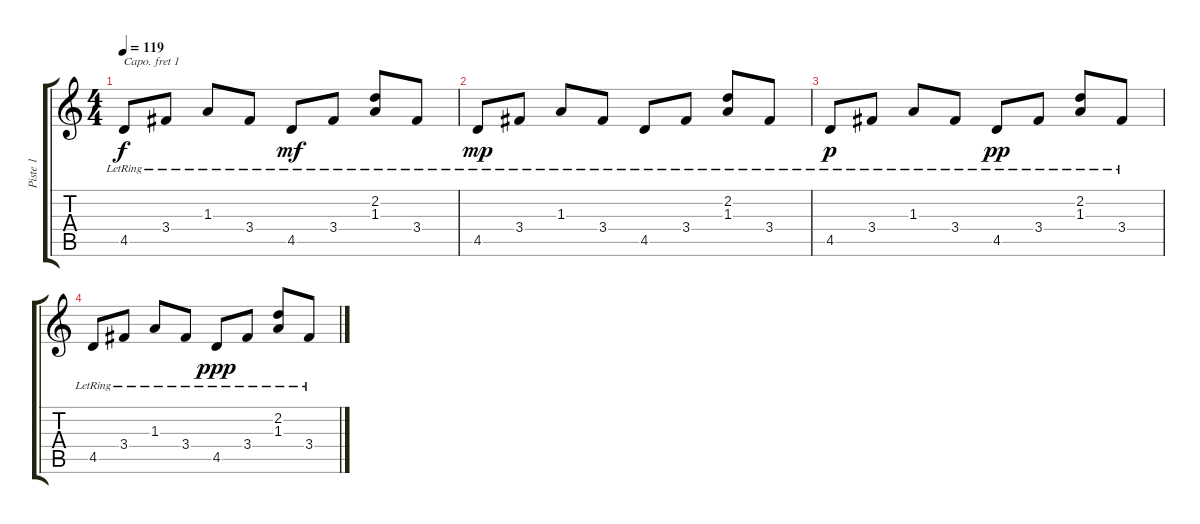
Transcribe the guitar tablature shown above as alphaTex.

\track ("Piste 1" "Piste 1") {instrument acousticguitarnylon}
\staff {score tabs}
\capo 1
\tuning (E4 B3 G3 D3 A2 E2) {hide}
\ts (4 4)
\tempo 119
\clef g2
\ks c
4.5{lr}.8{dy f} 3.4{lr}.8 1.3{lr}.8 3.4{lr}.8 4.5{lr}.8{dy mf} 3.4{lr}.8 (2.2{lr} 1.3{lr}).8 3.4{lr}.8 |
4.5{lr}.8{dy mp} 3.4{lr}.8 1.3{lr}.8 3.4{lr}.8 4.5{lr}.8 3.4{lr}.8 (2.2{lr} 1.3{lr}).8 3.4{lr}.8 |
4.5{lr}.8{dy p} 3.4{lr}.8 1.3{lr}.8 3.4{lr}.8 4.5{lr}.8{dy pp} 3.4{lr}.8 (2.2{lr} 1.3{lr}).8 3.4{lr}.8 |
4.5{lr}.8 3.4{lr}.8 1.3{lr}.8 3.4{lr}.8 4.5{lr}.8{dy ppp} 3.4{lr}.8 (2.2{lr} 1.3{lr}).8 3.4{lr}.8
